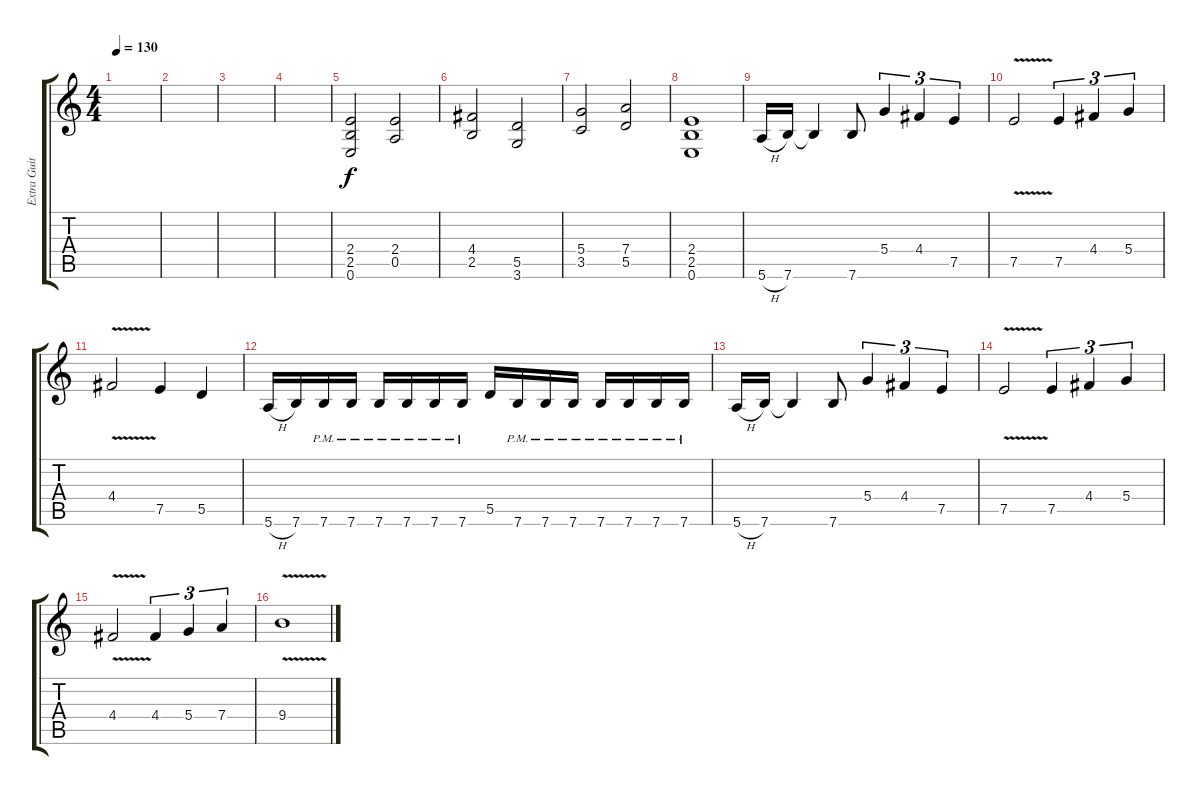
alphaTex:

\track ("Extra Guitar" "Extra Guit") {instrument distortionguitar}
\staff {score tabs}
\tuning (E4 B3 G3 D3 A2 E2) {hide}
\ts (4 4)
\tempo 130
\clef g2
\ks c
|
|
|
|
(2.4 2.5 0.6).2 (2.4 0.5).2 |
(4.4 2.5).2 (5.5 3.6).2 |
(5.4 3.5).2 (7.4 5.5).2 |
(2.4 2.5 0.6).1 |
5.6{h}.16 7.6.16 7.6{t}.4 7.6.8 5.4.4{tu (3 2)} 4.4.4{tu (3 2)} 7.5.4{tu (3 2)} |
7.5{v}.2 7.5.4{tu (3 2)} 4.4.4{tu (3 2)} 5.4.4{tu (3 2)} |
4.4{v}.2 7.5.4 5.5.4 |
5.6{h}.16 7.6.16 7.6{pm}.16 7.6{pm}.16 7.6{pm}.16 7.6{pm}.16 7.6{pm}.16 7.6{pm}.16 5.5.16 7.6{pm}.16 7.6{pm}.16 7.6{pm}.16 7.6{pm}.16 7.6{pm}.16 7.6{pm}.16 7.6{pm}.16 |
5.6{h}.16 7.6.16 7.6{t}.4 7.6.8 5.4.4{tu (3 2)} 4.4.4{tu (3 2)} 7.5.4{tu (3 2)} |
7.5{v}.2 7.5.4{tu (3 2)} 4.4.4{tu (3 2)} 5.4.4{tu (3 2)} |
4.4{v}.2 4.4.4{tu (3 2)} 5.4.4{tu (3 2)} 7.4.4{tu (3 2)} |
9.4{v}.1
